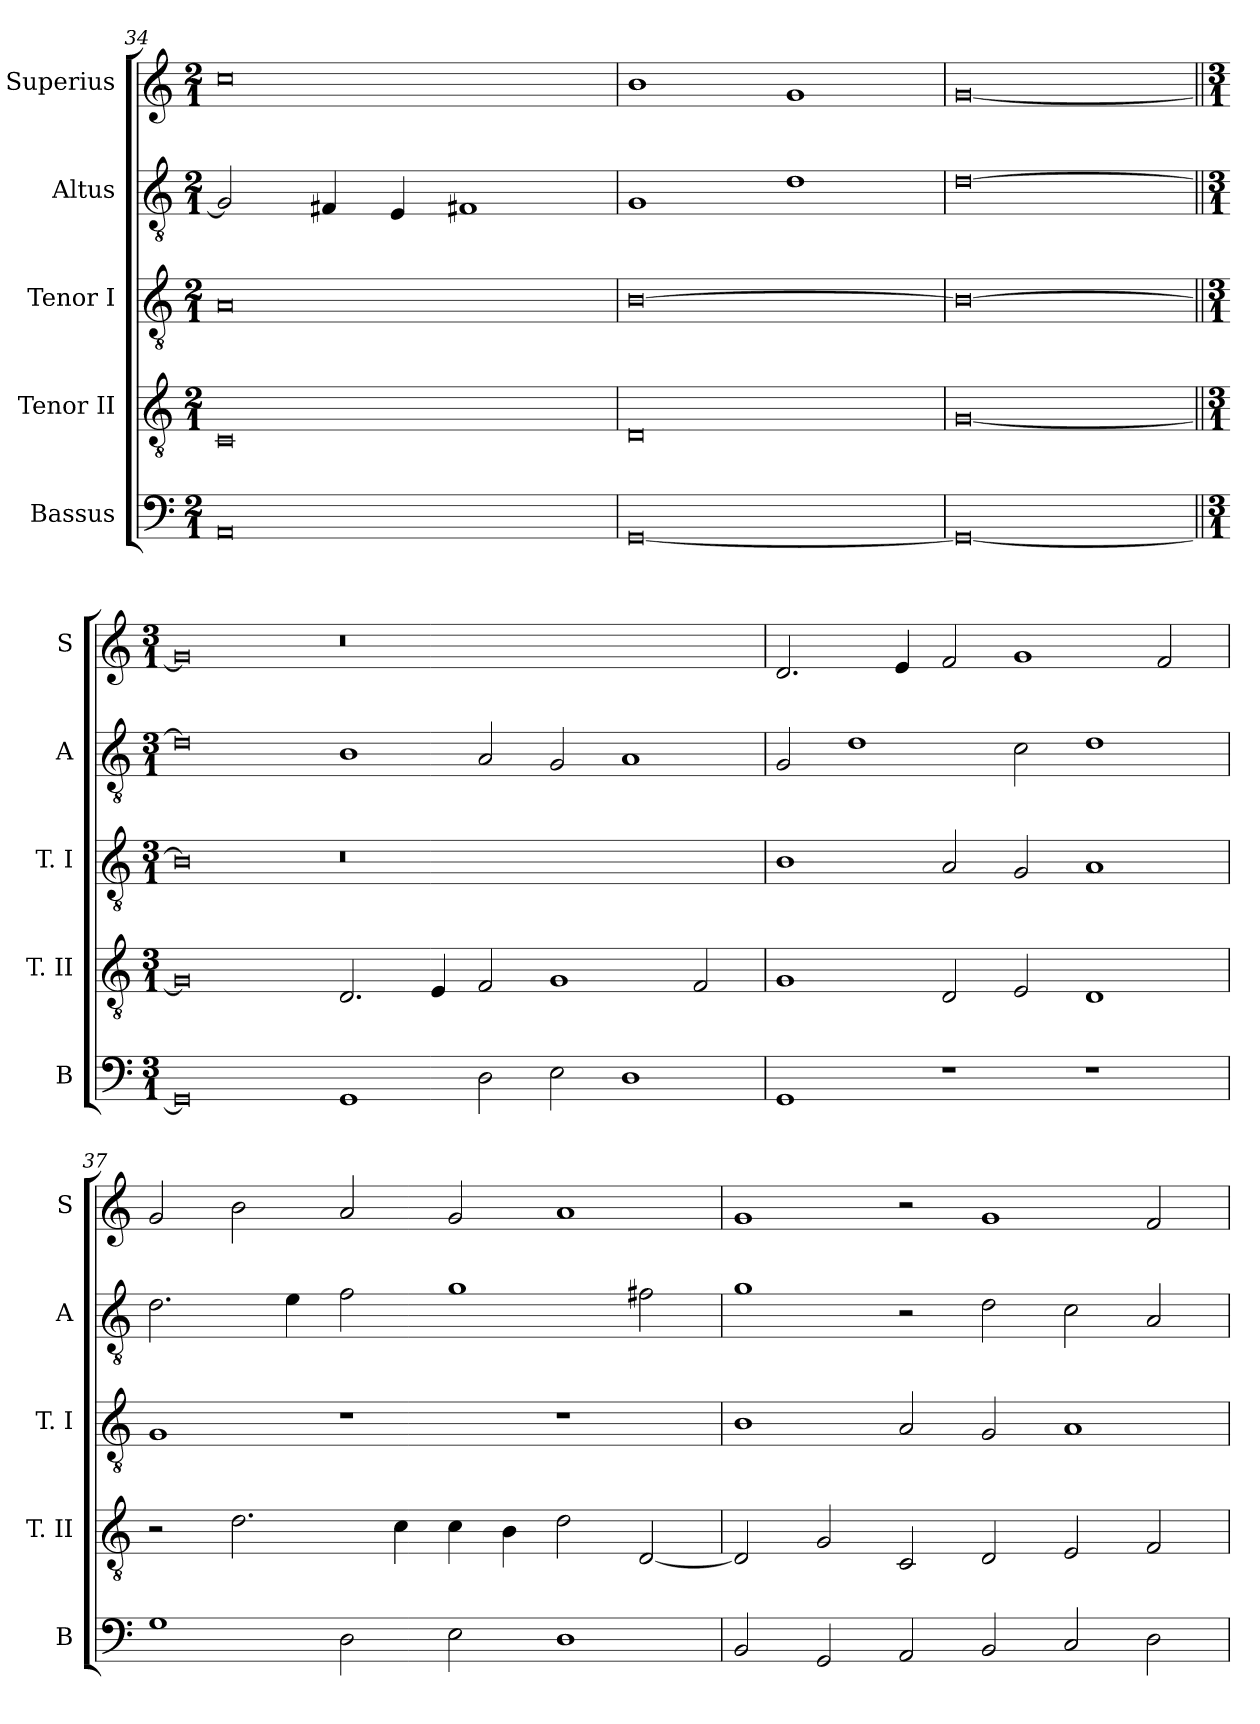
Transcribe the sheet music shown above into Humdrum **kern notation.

**kern	**kern	**kern	**kern	**kern
*part5	*part4	*part3	*part2	*part1
*staff5	*staff4	*staff3	*staff2	*staff1
*I"Bassus	*I"Tenor II	*I"Tenor I	*I"Altus	*I"Superius
*I'B	*I'T. II	*I'T. I	*I'A	*I'S
*clefF4	*clefGv2	*clefGv2	*clefGv2	*clefG2
*k[]	*k[]	*k[]	*k[]	*k[]
*C:	*C:	*C:	*C:	*C:
*M2/1	*M2/1	*M2/1	*M2/1	*M2/1
=34	=34	=34	=34	=34
0AA	0C	0A	2G]	0cc
.	.	.	4F#X	.
.	.	.	4E	.
.	.	.	1F#X	.
=35	=35	=35	=35	=35
[0GG	0D	[0B	1G	1b
.	.	.	1d	1g
=	=	=	=	=
0GG_	[0G	0B_	[0d	[0g
=||	=||	=||	=||	=||
*M3/1	*M3/1	*M3/1	*M3/1	*M3/1
0GG]	0G]	0B]	0d]	0g]
1GG	2.D	0.r	1B	0.r
.	4E	.	.	.
2D	2F	.	2A	.
2E	1G	.	2G	.
1D	.	.	1A	.
.	2F	.	.	.
=36	=36	=36	=36	=36
1GG	1G	1B	2G	2.d
.	.	.	1d	.
.	.	.	.	4e
1r	2D	2A	.	2f
.	2E	2G	2c	1g
1r	1D	1A	1d	.
.	.	.	.	2f
=37	=37	=37	=37	=37
1G	2r	1G	2.d	2g
.	2.d	.	.	2b
.	.	.	4e	.
2D	.	1r	2f	2a
.	4c	.	.	.
2E	4c	.	1g	2g
.	4B	.	.	.
1D	2d	1r	.	1a
.	[2D	.	2f#X	.
=38	=38	=38	=38	=38
2BB	2D]	1B	1g	1g
2GG	2G	.	.	.
2AA	2C	2A	2r	2r
2BB	2D	2G	2d	1g
2C	2E	1A	2c	.
2D	2F	.	2A	2f
=	=	=	=	=
*-	*-	*-	*-	*-
